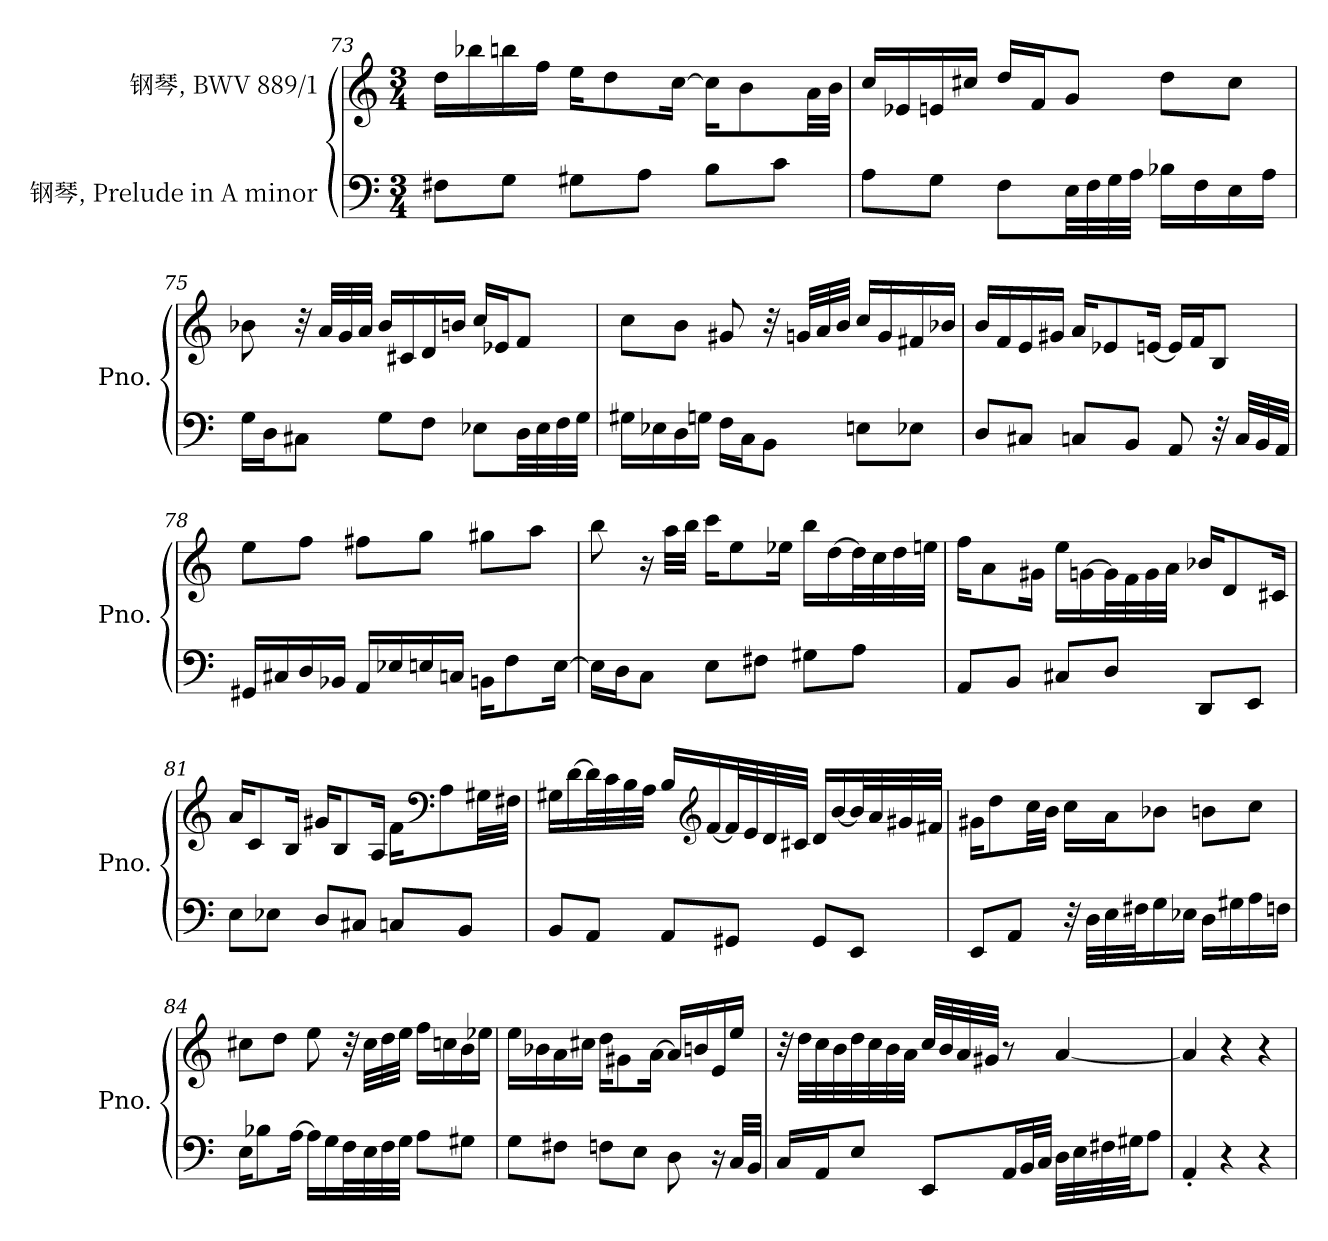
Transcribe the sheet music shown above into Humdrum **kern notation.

**kern	**kern
*part2	*part1
*staff2	*staff1
*I"钢琴, Prelude in A minor	*I"钢琴, BWV 889/1
*I'Pno.	*
*clefF4	*clefG2
*k[]	*k[]
*M3/4	*M3/4
=73	=73
8F#X\L	16dd\LL
.	16bb-X\
8G\J	16bbn\
.	16ff\JJ
8G#X\L	16ee\KL
.	8dd\
8A\J	.
.	[16cc\Jk
8B\L	16cc\KL]
.	8b\
8c\J	.
.	32a\LL
.	32b\JJJ
!!LO:LB:g=z
=74	=74
8A\L	16cc/LL
.	16e-X/
8G\J	16en/
.	16cc#X/JJ
8F\L	16dd/LL
.	16f/J
32E\LL	8g/J
32F\	.
32G\	.
32A\JJJ	.
16B-X\LL	8dd\L
16F\	.
16E\	8cc#\J
16A\JJ	.
=75	=75
16G\LL	8b-X\
16D\J	.
8C#X\J	32r
.	32a/LLL
.	32g/
.	32a/JJJ
8G\L	16b-/LL
.	16c#X/
8F\J	16d/
.	16bn/JJ
8E-X\L	16cc/LL
.	16e-X/J
32D\LL	8f/J
32E-\	.
32F\	.
32G\JJJ	.
!!LO:LB:g=z
=76	=76
16G#X\LL	8cc\L
16E-X\	.
16D\	8b\J
16Gn\JJ	.
16F\LL	8g#X/
16C\J	.
8BB\J	32r
.	32gn/LLL
.	32a/
.	32b/JJJ
8En\L	16cc/LL
.	16g/
8E-X\J	16f#X/
.	16b-X/JJ
=77	=77
8D/L	16b/LL
.	16f/
8C#X/J	16e/
.	16g#X/JJ
8Cn/L	16a/KL
.	8e-X/
8BB/J	.
.	[16en/Jk
8AA/	16e/LL]
.	16f/J
32r	8B/J
32C/LLL	.
32BB/	.
32AA/JJJ	.
!!LO:LB:g=z
=78	=78
16GG#X/LL	8ee\L
16C#X/	.
16D/	8ff\J
16BB-X/JJ	.
16AA/LL	8ff#X\L
16E-X/	.
16En/	8gg\J
16Cn/JJ	.
16BBn\KL	8gg#X\L
8F\	.
.	8aa\J
[16E\Jk	.
=79	=79
16E\LL]	8bb\
16D\J	.
8C\J	16r
.	32aa\LLL
.	32bb\JJJ
8E\L	16ccc\KL
.	8ee\
8F#X\J	.
.	16ee-X\Jk
8G#X\L	16bb\LL
.	[16dd\
8A\J	32dd\L]
.	32cc\
.	32dd\
.	32een\JJJ
!!LO:PB:g=z
=80	=80
8AA/L	16ff\KL
.	8a\
8BB/J	.
.	16g#X\Jk
8C#X/L	16ee\LL
.	[16gn\
8D/J	32g\L]
.	32f\
.	32g\
.	32a\JJJ
8DD/L	16b-X/KL
.	8d/
8EE/J	.
.	16c#X/Jk
=81	=81
8E\L	16a/KL
.	8c/
8E-X\J	.
.	16B/Jk
8D/L	16g#X/KL
.	8B/
8C#X/J	.
.	16A/Jk
8Cn/L	16f\KL
*	*clefF4
.	8A\
8BB/J	.
.	32G#X\LL
.	32F#X\JJJ
!!LO:LB:g=z
=82	=82
8BB/L	16G#X\LL
.	[16d\
8AA/J	32d\L]
.	32c\
.	32B\
.	32A\JJJ
8AA/L	16B/LL
*	*clefG2
.	[16f/
8GG#X/J	32f/L]
.	32e/
.	32d/
.	32c#X/JJJ
8GG#/L	16d/LL
.	[16b/
8EE/J	32b/L]
.	32a/
.	32g#X/
.	32f#X/JJJ
=83	=83
8EE/L	16g#X\KL
.	8dd\
8AA/J	.
.	32cc\LL
.	32b\JJJ
32r	16cc\LL
32D\LLL	.
32E\	16a\J
32F#X\J	.
16G\	8b-X\J
16E-X\JJ	.
16D\LL	8bn\L
16G#X\	.
16A\	8cc\J
16Fn\JJ	.
!!LO:LB:g=z
=84	=84
16E\KL	8cc#X\L
8B-X\	.
.	8dd\J
[16A\Jk	.
16A\LL]	8ee\
16G\	.
32F\L	32r
32E\	32cc#\LLL
32F\	32dd\
32G\JJJ	32ee\JJJ
8A\L	16ff\LL
.	16ccn\
8G#X\J	16b\
.	16ee-X\JJ
=85	=85
8G\L	16ee\LL
.	16b-X\
8F#X\J	16a\
.	16cc#X\JJ
8Fn\L	16dd\KL
.	8g#X\
8E\J	.
.	[16a\Jk
8D\	16a/LL]
.	16bn/
16r	16e/
32C/LLL	16ee/JJ
32BB/JJJ	.
!!LO:LB:g=z
=86	=86
16C/LL	32r
.	32dd\LLL
16AA/J	32cc\
.	32b\
8E/J	32dd\
.	32cc\
.	32b\
.	32a\JJJ
8EE/L	32cc/LLL
.	32b/
.	32a/
.	32g#X/JJJ
16AA/L	8r
32BB/L	.
32C/JJJ	.
32D\LLL	[4a/
32E\	.
32F#X\	.
32G#X\JJ	.
8A\J	.
=87	=87
4AA'/	4a/]
4r	4r
4r	4r
=	=
*-	*-
